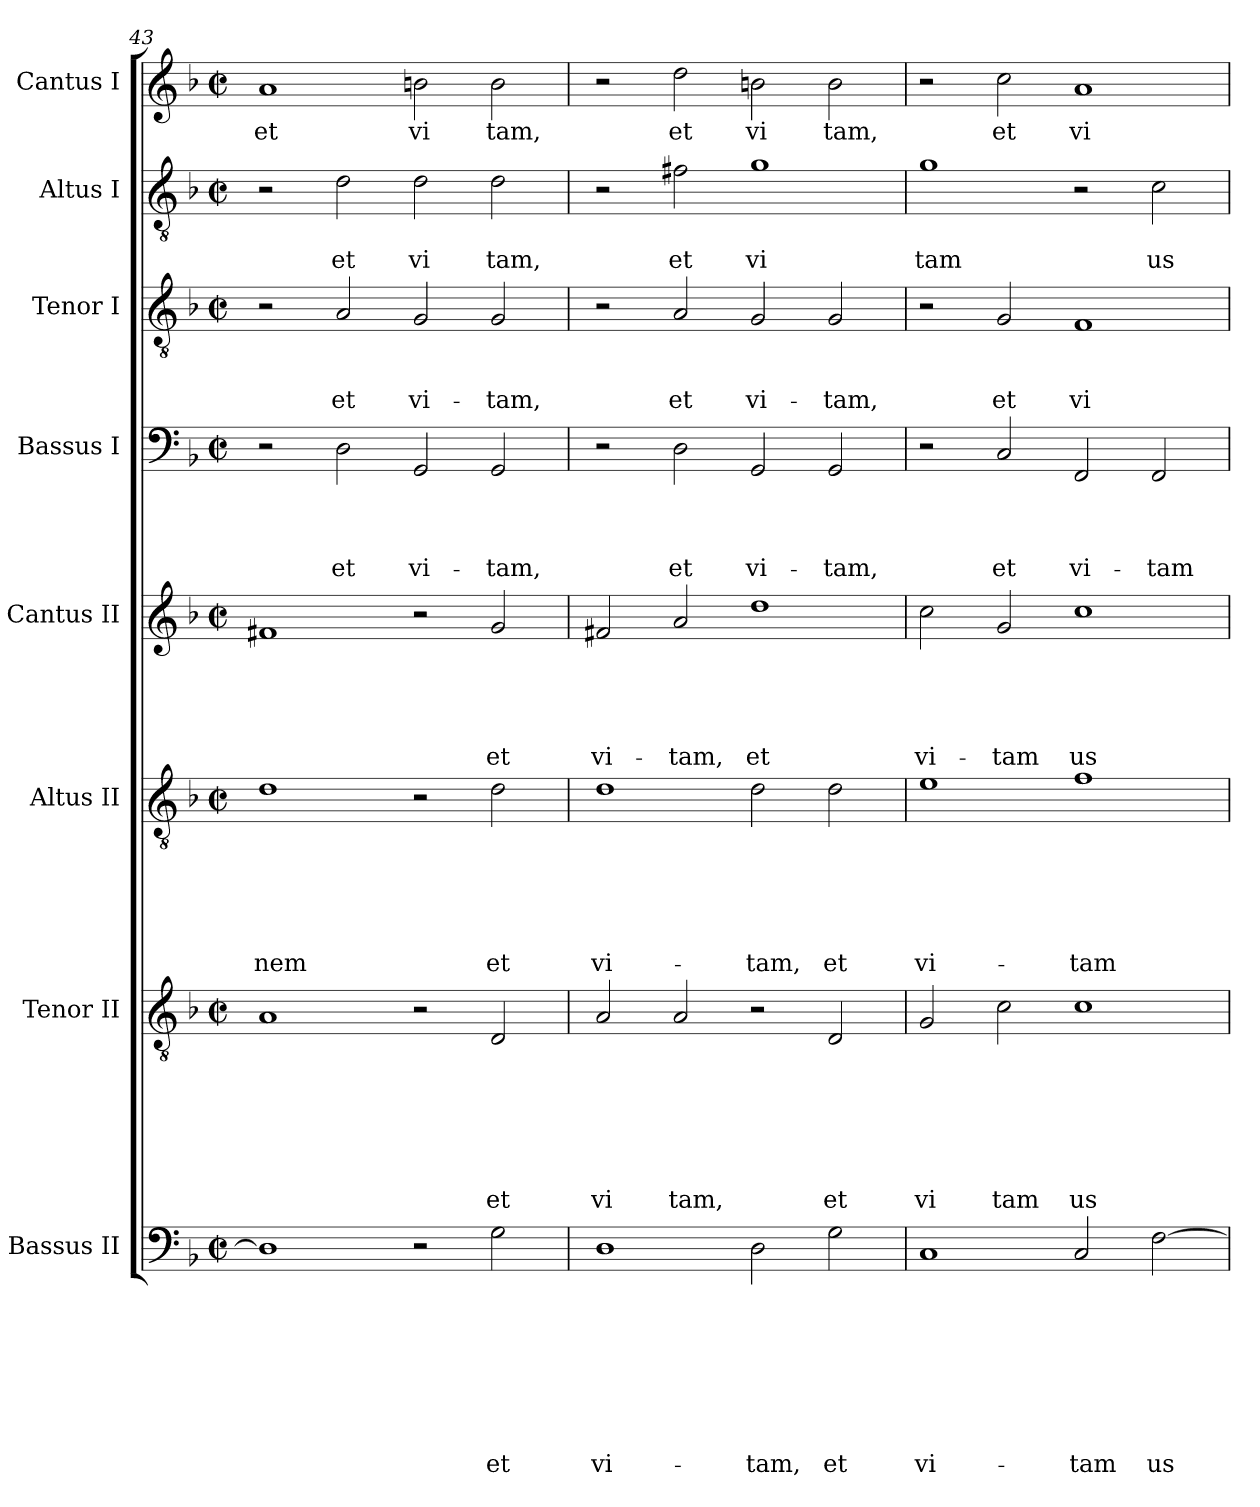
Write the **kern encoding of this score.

**kern	**text	**text	**text	**text	**text	**text	**text	**text	**kern	**text	**text	**text	**text	**text	**text	**text	**kern	**text	**text	**text	**text	**text	**text	**kern	**text	**text	**text	**text	**text	**kern	**text	**text	**text	**text	**kern	**text	**text	**text	**kern	**text	**text	**kern	**text
*part8	*part8	*part8	*part8	*part8	*part8	*part8	*part8	*part8	*part7	*part7	*part7	*part7	*part7	*part7	*part7	*part7	*part6	*part6	*part6	*part6	*part6	*part6	*part6	*part5	*part5	*part5	*part5	*part5	*part5	*part4	*part4	*part4	*part4	*part4	*part3	*part3	*part3	*part3	*part2	*part2	*part2	*part1	*part1
*staff8	*staff8	*staff8	*staff8	*staff8	*staff8	*staff8	*staff8	*staff8	*staff7	*staff7	*staff7	*staff7	*staff7	*staff7	*staff7	*staff7	*staff6	*staff6	*staff6	*staff6	*staff6	*staff6	*staff6	*staff5	*staff5	*staff5	*staff5	*staff5	*staff5	*staff4	*staff4	*staff4	*staff4	*staff4	*staff3	*staff3	*staff3	*staff3	*staff2	*staff2	*staff2	*staff1	*staff1
*I"Bassus II	*	*	*	*	*	*	*	*	*I"Tenor II	*	*	*	*	*	*	*	*I"Altus II	*	*	*	*	*	*	*I"Cantus II	*	*	*	*	*	*I"Bassus I	*	*	*	*	*I"Tenor I	*	*	*	*I"Altus I	*	*	*I"Cantus I	*
*clefF4	*	*	*	*	*	*	*	*	*clefGv2	*	*	*	*	*	*	*	*clefGv2	*	*	*	*	*	*	*clefG2	*	*	*	*	*	*clefF4	*	*	*	*	*clefGv2	*	*	*	*clefGv2	*	*	*clefG2	*
*k[b-]	*	*	*	*	*	*	*	*	*k[b-]	*	*	*	*	*	*	*	*k[b-]	*	*	*	*	*	*	*k[b-]	*	*	*	*	*	*k[b-]	*	*	*	*	*k[b-]	*	*	*	*k[b-]	*	*	*k[b-]	*
*F:	*	*	*	*	*	*	*	*	*F:	*	*	*	*	*	*	*	*F:	*	*	*	*	*	*	*F:	*	*	*	*	*	*F:	*	*	*	*	*F:	*	*	*	*F:	*	*	*F:	*
*M2/2	*	*	*	*	*	*	*	*	*M2/2	*	*	*	*	*	*	*	*M2/2	*	*	*	*	*	*	*M2/2	*	*	*	*	*	*M2/2	*	*	*	*	*M2/2	*	*	*	*M2/2	*	*	*M2/2	*
*met(c|)	*	*	*	*	*	*	*	*	*met(c|)	*	*	*	*	*	*	*	*met(c|)	*	*	*	*	*	*	*met(c|)	*	*	*	*	*	*met(c|)	*	*	*	*	*met(c|)	*	*	*	*met(c|)	*	*	*met(c|)	*
=43	=43	=43	=43	=43	=43	=43	=43	=43	=43	=43	=43	=43	=43	=43	=43	=43	=43	=43	=43	=43	=43	=43	=43	=43	=43	=43	=43	=43	=43	=43	=43	=43	=43	=43	=43	=43	=43	=43	=43	=43	=43	=43	=43
!	!	!	!	!	!	!	!	!	!	!	!	!	!	!	!	!	!	!	!	!	!	!	!LO:LY:b	!	!	!	!	!	!	!	!	!	!	!	!	!	!	!	!	!	!	!	!LO:LY:b
1D]	.	.	.	.	.	.	.	.	1A	.	.	.	.	.	.	.	1d	.	.	.	.	.	-nem	1f#X	.	.	.	.	.	2r	.	.	.	.	2r	.	.	.	2r	.	.	1a	et
!	!	!	!	!	!	!	!	!	!	!	!	!	!	!	!	!	!	!	!	!	!	!	!	!	!	!	!	!	!	!	!	!	!	!LO:LY:b	!	!	!	!LO:LY:b	!	!	!LO:LY:b	!	!
.	.	.	.	.	.	.	.	.	.	.	.	.	.	.	.	.	.	.	.	.	.	.	.	.	.	.	.	.	.	2D\	.	.	.	et	2A/	.	.	et	2d\	.	et	.	.
!	!	!	!	!	!	!	!	!	!	!	!	!	!	!	!	!	!	!	!	!	!	!	!	!	!	!	!	!	!	!	!	!	!	!LO:LY:b	!	!	!	!LO:LY:b	!	!	!LO:LY:b	!	!LO:LY:b
2r	.	.	.	.	.	.	.	.	2r	.	.	.	.	.	.	.	2r	.	.	.	.	.	.	2r	.	.	.	.	.	2GG/	.	.	.	vi-	2G/	.	.	vi-	2d\	.	vi	2bn\	vi
!	!	!	!	!	!	!	!	!LO:LY:b	!	!	!	!	!	!	!	!LO:LY:b	!	!	!	!	!	!	!LO:LY:b	!	!	!	!	!	!LO:LY:b	!	!	!	!	!LO:LY:b	!	!	!	!LO:LY:b	!	!	!LO:LY:b	!	!LO:LY:b
2G\	.	.	.	.	.	.	.	et	2D/	.	.	.	.	.	.	et	2d\	.	.	.	.	.	et	2g/	.	.	.	.	et	2GG/	.	.	.	-tam,	2G/	.	.	-tam,	2d\	.	tam,	2b\	tam,
=44	=44	=44	=44	=44	=44	=44	=44	=44	=44	=44	=44	=44	=44	=44	=44	=44	=44	=44	=44	=44	=44	=44	=44	=44	=44	=44	=44	=44	=44	=44	=44	=44	=44	=44	=44	=44	=44	=44	=44	=44	=44	=44	=44
!	!	!	!	!	!	!	!	!LO:LY:b	!	!	!	!	!	!	!	!LO:LY:b	!	!	!	!	!	!	!LO:LY:b	!	!	!	!	!	!LO:LY:b	!	!	!	!	!	!	!	!	!	!	!	!	!	!
1D	.	.	.	.	.	.	.	vi-	2A/	.	.	.	.	.	.	vi	1d	.	.	.	.	.	vi-	2f#X/	.	.	.	.	vi-	2r	.	.	.	.	2r	.	.	.	2r	.	.	2r	.
!	!	!	!	!	!	!	!	!	!	!	!	!	!	!	!	!LO:LY:b	!	!	!	!	!	!	!	!	!	!	!	!	!LO:LY:b	!	!	!	!	!LO:LY:b	!	!	!	!LO:LY:b	!	!	!LO:LY:b	!	!LO:LY:b
.	.	.	.	.	.	.	.	.	2A/	.	.	.	.	.	.	tam,	.	.	.	.	.	.	.	2a/	.	.	.	.	-tam,	2D\	.	.	.	et	2A/	.	.	et	2f#X\	.	et	2dd\	et
!	!	!	!	!	!	!	!	!LO:LY:b	!	!	!	!	!	!	!	!	!	!	!	!	!	!	!LO:LY:b	!	!	!	!	!	!LO:LY:b	!	!	!	!	!LO:LY:b	!	!	!	!LO:LY:b	!	!	!LO:LY:b	!	!LO:LY:b
2D\	.	.	.	.	.	.	.	-tam,	2r	.	.	.	.	.	.	.	2d\	.	.	.	.	.	-tam,	1dd	.	.	.	.	et	2GG/	.	.	.	vi-	2G/	.	.	vi-	1g	.	vi	2bn\	vi
!	!	!	!	!	!	!	!	!LO:LY:b	!	!	!	!	!	!	!	!LO:LY:b	!	!	!	!	!	!	!LO:LY:b	!	!	!	!	!	!	!	!	!	!	!LO:LY:b	!	!	!	!LO:LY:b	!	!	!	!	!LO:LY:b
2G\	.	.	.	.	.	.	.	et	2D/	.	.	.	.	.	.	et	2d\	.	.	.	.	.	et	.	.	.	.	.	.	2GG/	.	.	.	-tam,	2G/	.	.	-tam,	.	.	.	2b\	tam,
=45	=45	=45	=45	=45	=45	=45	=45	=45	=45	=45	=45	=45	=45	=45	=45	=45	=45	=45	=45	=45	=45	=45	=45	=45	=45	=45	=45	=45	=45	=45	=45	=45	=45	=45	=45	=45	=45	=45	=45	=45	=45	=45	=45
!	!	!	!	!	!	!	!	!LO:LY:b	!	!	!	!	!	!	!	!LO:LY:b	!	!	!	!	!	!	!LO:LY:b	!	!	!	!	!	!LO:LY:b	!	!	!	!	!	!	!	!	!	!	!	!LO:LY:b	!	!
1C	.	.	.	.	.	.	.	vi-	2G/	.	.	.	.	.	.	vi	1e	.	.	.	.	.	vi-	2cc\	.	.	.	.	vi-	2r	.	.	.	.	2r	.	.	.	1g	.	tam	2r	.
!	!	!	!	!	!	!	!	!	!	!	!	!	!	!	!	!LO:LY:b	!	!	!	!	!	!	!	!	!	!	!	!	!LO:LY:b	!	!	!	!	!LO:LY:b	!	!	!	!LO:LY:b	!	!	!	!	!LO:LY:b
.	.	.	.	.	.	.	.	.	2c\	.	.	.	.	.	.	tam	.	.	.	.	.	.	.	2g/	.	.	.	.	-tam	2C/	.	.	.	et	2G/	.	.	et	.	.	.	2cc\	et
!	!	!	!	!	!	!	!	!LO:LY:b	!	!	!	!	!	!	!	!LO:LY:b	!	!	!	!	!	!	!LO:LY:b	!	!	!	!	!	!LO:LY:b	!	!	!	!	!LO:LY:b	!	!	!	!LO:LY:b	!	!	!	!	!LO:LY:b
2C/	.	.	.	.	.	.	.	-tam	1c	.	.	.	.	.	.	us	1f	.	.	.	.	.	-tam	1cc	.	.	.	.	us-	2FF/	.	.	.	vi-	1F	.	.	vi-	2r	.	.	1a	vi
!	!	!	!	!	!	!	!	!LO:LY:b	!	!	!	!	!	!	!	!	!	!	!	!	!	!	!	!	!	!	!	!	!	!	!	!	!	!LO:LY:b	!	!	!	!	!	!	!LO:LY:b	!	!
[>2F\	.	.	.	.	.	.	.	us-	.	.	.	.	.	.	.	.	.	.	.	.	.	.	.	.	.	.	.	.	.	2FF/	.	.	.	-tam	.	.	.	.	2c\	.	us	.	.
=	=	=	=	=	=	=	=	=	=	=	=	=	=	=	=	=	=	=	=	=	=	=	=	=	=	=	=	=	=	=	=	=	=	=	=	=	=	=	=	=	=	=	=
*-	*-	*-	*-	*-	*-	*-	*-	*-	*-	*-	*-	*-	*-	*-	*-	*-	*-	*-	*-	*-	*-	*-	*-	*-	*-	*-	*-	*-	*-	*-	*-	*-	*-	*-	*-	*-	*-	*-	*-	*-	*-	*-	*-
